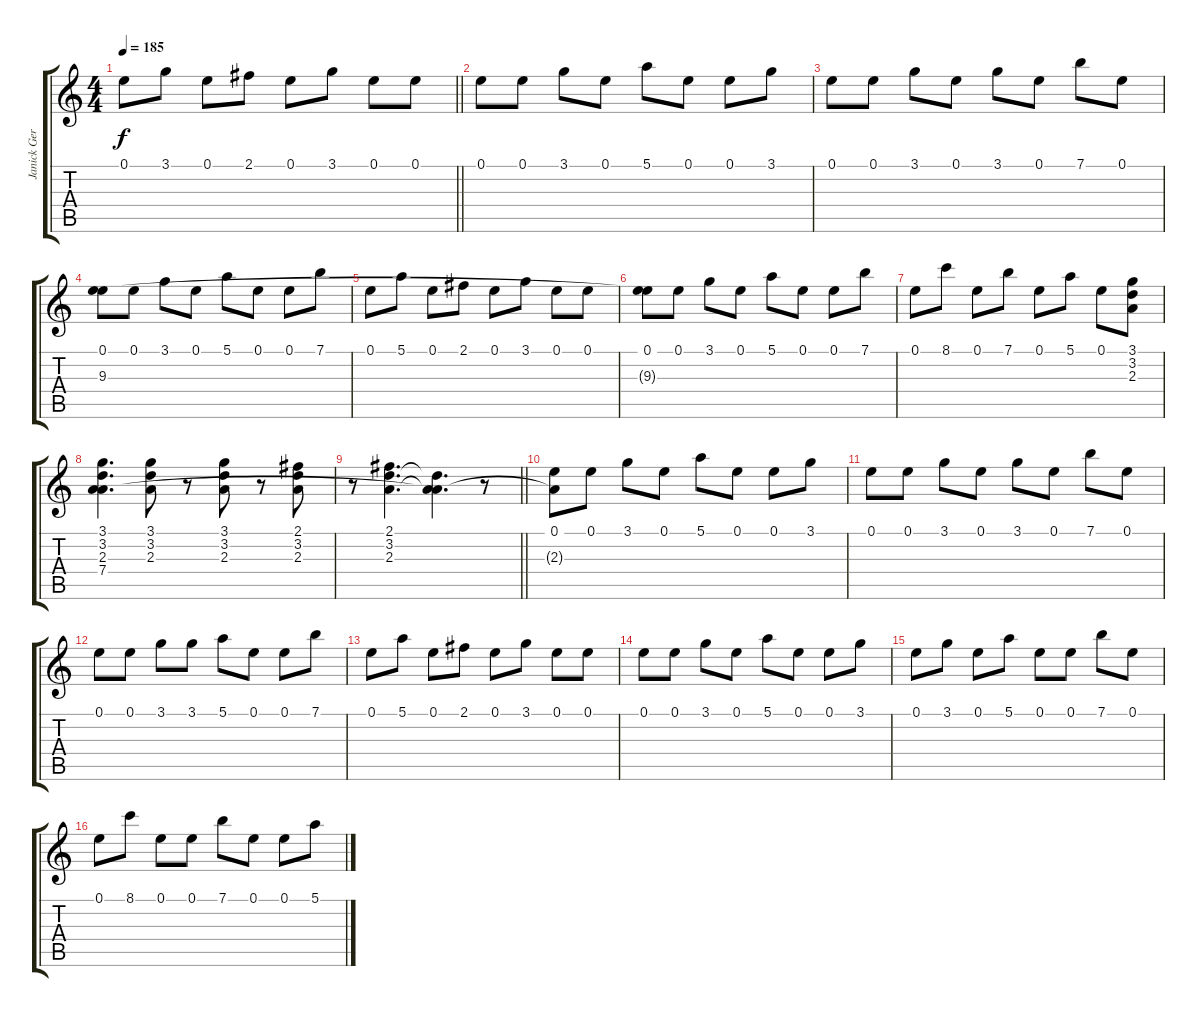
\track ("Janick Gers" "Janick Ger") {instrument overdrivenguitar}
\staff {score tabs}
\tuning (E4 B3 G3 D3 A2 E2) {hide}
\ts (4 4)
\tempo 185
\clef g2
\barLineRight lightlight
\ks c
0.1.8{dy f} 3.1.8 0.1.8 2.1.8 0.1.8 3.1.8 0.1.8 0.1.8 |
0.1.8 0.1.8 3.1.8 0.1.8 5.1.8 0.1.8 0.1.8 3.1.8 |
0.1.8 0.1.8 3.1.8 0.1.8 3.1.8 0.1.8 7.1.8 0.1.8 |
(0.1 9.3).8 0.1.8 3.1.8 0.1.8 5.1.8 0.1.8 0.1.8 7.1.8 |
0.1.8 5.1.8 0.1.8 2.1.8 0.1.8 3.1.8 0.1.8 0.1.8 |
(0.1 9.3{t}).8 0.1.8 3.1.8 0.1.8 5.1.8 0.1.8 0.1.8 7.1.8 |
0.1.8 8.1.8 0.1.8 7.1.8 0.1.8 5.1.8 0.1.8 (3.1 3.2 2.3).8 |
(3.1 3.2 2.3 7.4).4{d} (3.1 3.2 2.3).8 r.8 (3.1 3.2 2.3).8 r.8 (2.1 3.2 2.3).8 |
\barLineRight lightlight
r.8 (2.1 3.2 2.3).4{d} (3.2{t} 2.3{t} 7.4{t}).4{d} r.8 |
(0.1 2.3{t}).8 0.1.8 3.1.8 0.1.8 5.1.8 0.1.8 0.1.8 3.1.8 |
0.1.8 0.1.8 3.1.8 0.1.8 3.1.8 0.1.8 7.1.8 0.1.8 |
0.1.8 0.1.8 3.1.8 3.1.8 5.1.8 0.1.8 0.1.8 7.1.8 |
0.1.8 5.1.8 0.1.8 2.1.8 0.1.8 3.1.8 0.1.8 0.1.8 |
0.1.8 0.1.8 3.1.8 0.1.8 5.1.8 0.1.8 0.1.8 3.1.8 |
0.1.8 3.1.8 0.1.8 5.1.8 0.1.8 0.1.8 7.1.8 0.1.8 |
0.1.8 8.1.8 0.1.8 0.1.8 7.1.8 0.1.8 0.1.8 5.1.8
